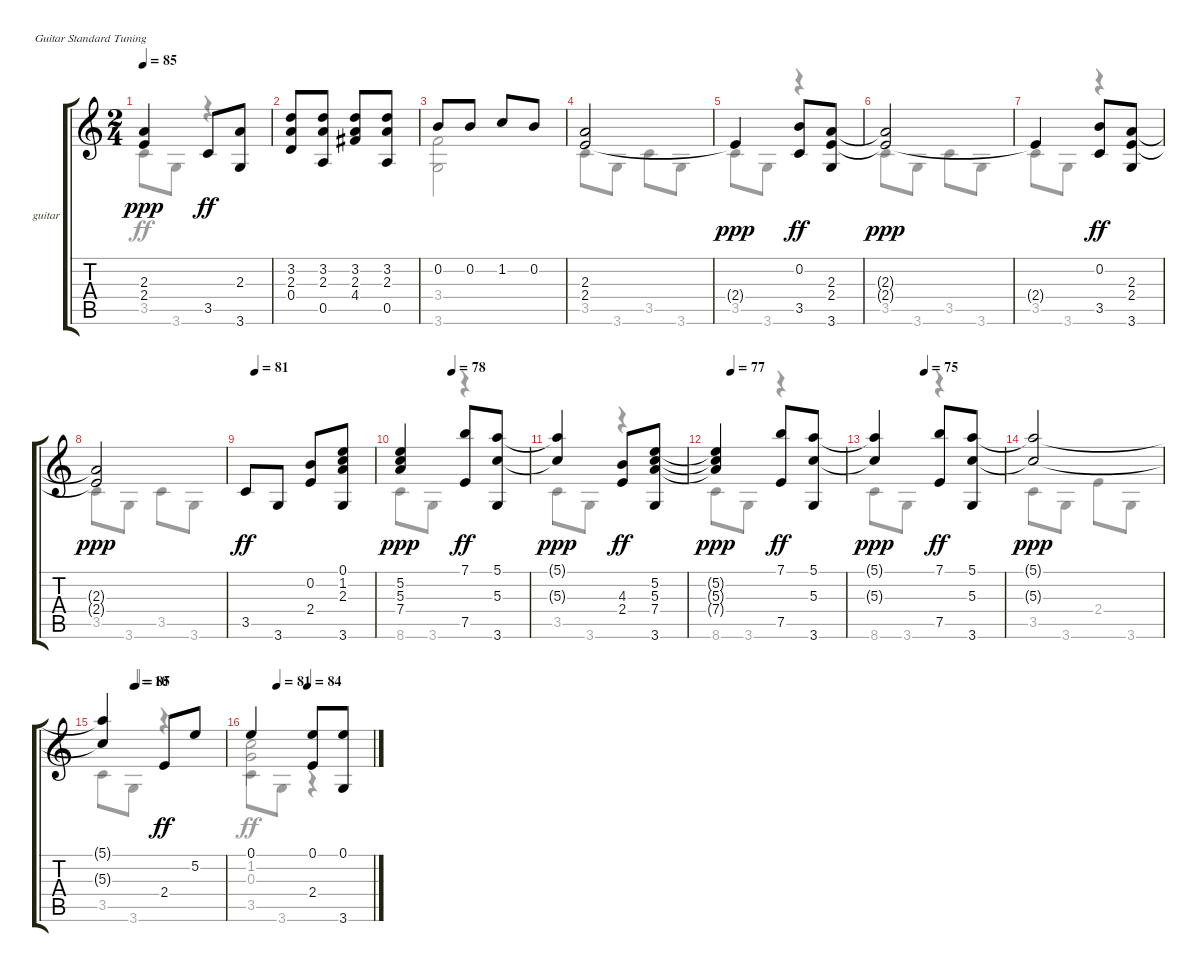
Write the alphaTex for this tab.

\bracketExtendMode groupsimilarinstruments
\firstSystemTrackNameOrientation horizontal
\otherSystemsTrackNameOrientation horizontal
\track ("guitar" "guitar") {instrument acousticguitarsteel}
\staff {score tabs}
\tuning (E4 B3 G3 D3 A2 E2)
\voice
\ts (2 4)
\tempo 85
\clef g2
\ks c
(2.3{t} 2.4{t}).4{dy ppp} 3.5.8{dy ff} (2.3 3.6).8 |
(3.2 2.3 0.4).8 (3.2 2.3 0.5).8 (3.2 2.3 4.4).8 (3.2 2.3 0.5).8 |
0.2.8 0.2.8 1.2.8 0.2.8 |
(2.3 2.4).2 |
2.4{t}.4{dy ppp} (0.2 3.5).8{dy ff} (2.3 2.4 3.6).8 |
(2.3{t} 2.4{t}).2{dy ppp} |
2.4{t}.4 (0.2 3.5).8{dy ff} (2.3 2.4 3.6).8 |
(2.3{t} 2.4{t}).2{dy ppp} |
\tempo (81 0.078125)
3.5.8{dy ff} 3.6.8 (0.2 2.4).8 (0.1 1.2 2.3 3.6).8 |
\tempo (78 0.40625)
(5.2 5.3 7.4).4{dy ppp} (7.1 7.5).8{dy ff} (5.1 5.3 3.6).8 |
(5.1{t} 5.3{t}).4{dy ppp} (4.3 2.4).8{dy ff} (5.2 5.3 7.4 3.6).8 |
\tempo (77 0.125)
(5.2{t} 5.3{t} 7.4{t}).4{dy ppp} (7.1 7.5).8{dy ff} (5.1 5.3 3.6).8 |
\tempo (75 0.390625)
(5.1{t} 5.3{t}).4{dy ppp} (7.1 7.5).8{dy ff} (5.1 5.3 3.6).8 |
(5.1{t} 5.3{t}).2{dy ppp} |
\tempo (10 0.265625)
\tempo (85 0.28125)
(5.1{t} 5.3{t}).4 2.4.8{dy ff} 5.2.8 |
\tempo (81 0.21875)
\tempo (84 0.46875)
0.1.4 (0.1 2.4).8 (0.1 3.6).8
\voice
\clef g2
\ottava regular
\simile none
\ks c
3.5.8{dy ff} 3.6.8 r.4 |
|
(3.4 3.6).2 |
3.5.8 3.6.8 3.5.8 3.6.8 |
3.5.8 3.6.8 r.4 |
3.5.8 3.6.8 3.5.8 3.6.8 |
3.5.8 3.6.8 r.4 |
3.5.8 3.6.8 3.5.8 3.6.8 |
|
8.6.8 3.6.8 r.4 |
3.5.8 3.6.8 r.4 |
8.6.8 3.6.8 r.4 |
8.6.8 3.6.8 r.4 |
3.5.8 3.6.8 2.4.8 3.6.8 |
3.5.8 3.6.8 r.4 |
(1.2 0.3).2
\voice
\clef g2
\ottava regular
\simile none
\ks c
|
|
|
|
|
|
|
|
|
|
|
|
|
|
|
3.5.8 3.6.8 r.4
